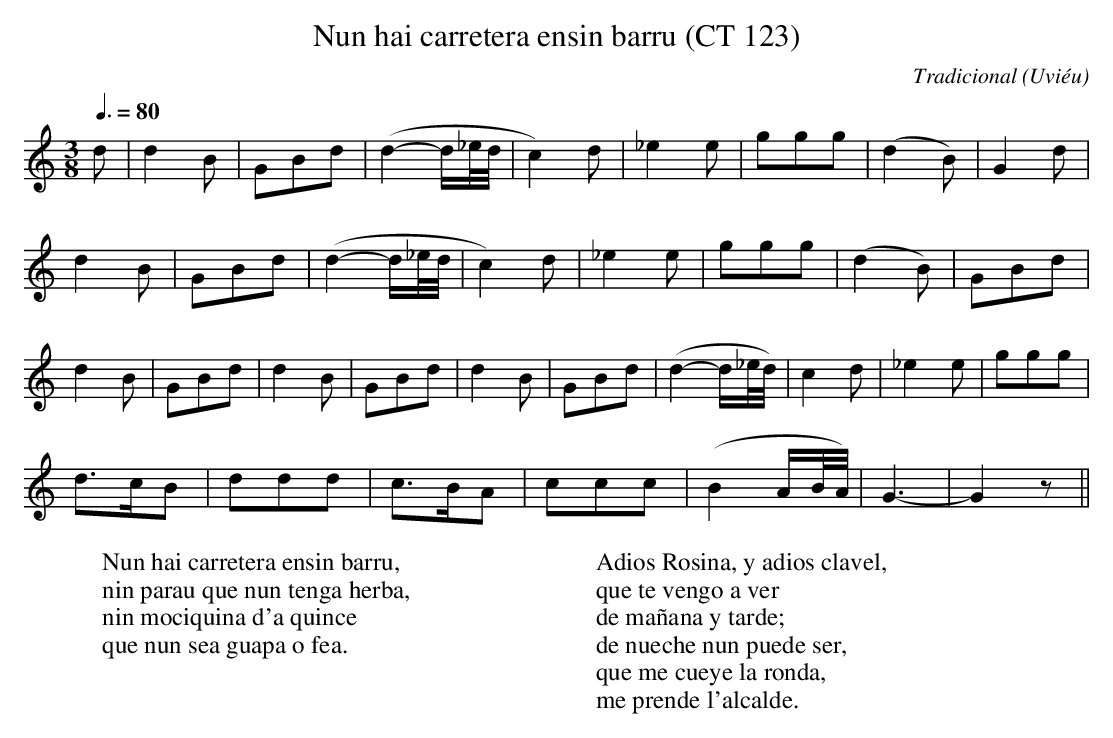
X:1
T:Nun hai carretera ensin barru (CT 123)
C:Tradicional
O:Uviéu
M:3/8
L:1/8
Q:3/8=80
W:Nun hai carretera ensin barru,
W:nin parau que nun tenga herba,
W:nin mociquina d'a quince
W:que nun sea guapa o fea.
W:
W:Adios Rosina, y adios clavel,
W:que te vengo a ver
W:de mañana y tarde;
W:de nueche nun puede ser,
W:que me cueye la ronda,
W:me prende l'alcalde.
K:C
d|d2B|GBd|(d2- d/2_e/4d/4|c2)d|_e2e|ggg|(d2B)|G2d|
  d2B|GBd|(d2- d/2_e/4d/4|c2)d|_e2e|ggg|(d2B)|GBd|
d2B|GBd|d2B|GBd|d2B|GBd|(d2- d/2_e/4d/4)|c2d|_e2e|ggg|
d3/2c/2B|ddd|c3/2B/2A|ccc|(B2 A/2B/4A/4)|G3-|G2z||
